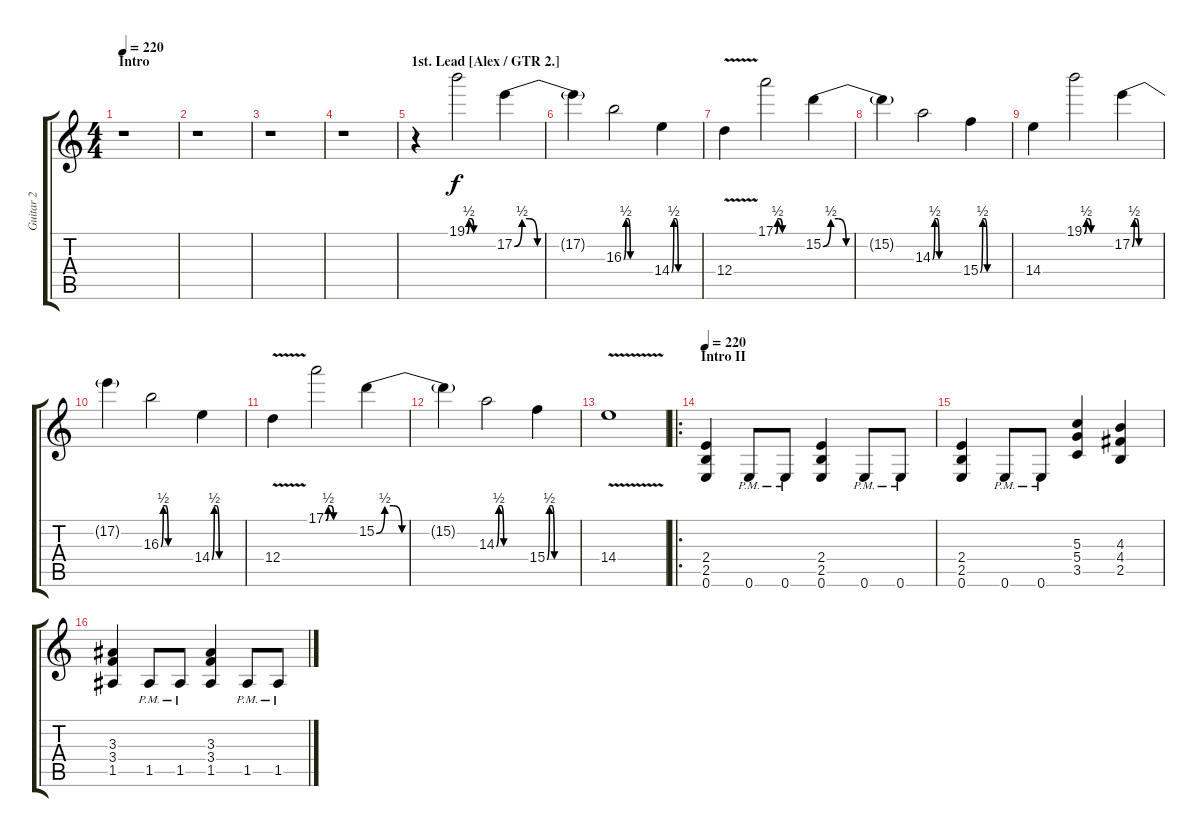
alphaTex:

\track ("Guitar 2" "Guitar 2") {instrument overdrivenguitar}
\staff {score tabs}
\tuning (E4 B3 G3 D3 A2 E2) {hide}
\ts (4 4)
\section ("" "Intro")
\tempo 220
\tempo 96
\tempo 220
\clef g2
\ks c
r.1{dy f instrument overdrivenguitar} |
r.1 |
r.1 |
r.1 |
\section ("" "1st. Lead [Alex / GTR 2.]")
r.4 19.1{be (custom 0 0 5 2 10 2 16 0 29 0 45 0 60 0)}.2 17.2{be (custom 0 0 5 2 10 2 15 0 45 0 60 0)}.4 |
17.2{t}.4 16.3{be (custom 0 0 5 2 10 2 15 0 45 0 60 0)}.2 14.4{be (custom 0 0 5 2 10 2 15 0 45 0 60 0)}.4 |
12.4{v}.4 17.1{be (custom 0 0 5 2 10 2 16 0 29 0 45 0 60 0)}.2 15.2{be (custom 0 0 5 2 10 2 15 0 45 0 60 0)}.4 |
15.2{t}.4 14.3{be (custom 0 0 5 2 10 2 15 0 45 0 60 0)}.2 15.4{be (custom 0 0 5 2 10 2 15 0 45 0 60 0)}.4 |
14.4.4 19.1{be (custom 0 0 5 2 10 2 16 0 29 0 45 0 60 0)}.2 17.2{be (custom 0 0 5 2 10 2 15 0 45 0 60 0)}.4 |
17.2{t}.4 16.3{be (custom 0 0 5 2 10 2 15 0 45 0 60 0)}.2 14.4{be (custom 0 0 5 2 10 2 15 0 45 0 60 0)}.4 |
12.4{v}.4 17.1{be (custom 0 0 5 2 10 2 16 0 29 0 45 0 60 0)}.2 15.2{be (custom 0 0 5 2 10 2 15 0 45 0 60 0)}.4 |
15.2{t}.4 14.3{be (custom 0 0 5 2 10 2 15 0 45 0 60 0)}.2 15.4{be (custom 0 0 5 2 10 2 15 0 45 0 60 0)}.4 |
14.4{v}.1 |
\ro
\section ("" "Intro II")
\tempo 220
(2.4 2.5 0.6).4 0.6{pm}.8 0.6{pm}.8 (2.4 2.5 0.6).4 0.6{pm}.8 0.6{pm}.8 |
(2.4 2.5 0.6).4 0.6{pm}.8 0.6{pm}.8 (5.3 5.4 3.5).4 (4.3 4.4 2.5).4 |
(3.3 3.4 1.5).4 1.5{pm}.8 1.5{pm}.8 (3.3 3.4 1.5).4 1.5{pm}.8 1.5{pm}.8
